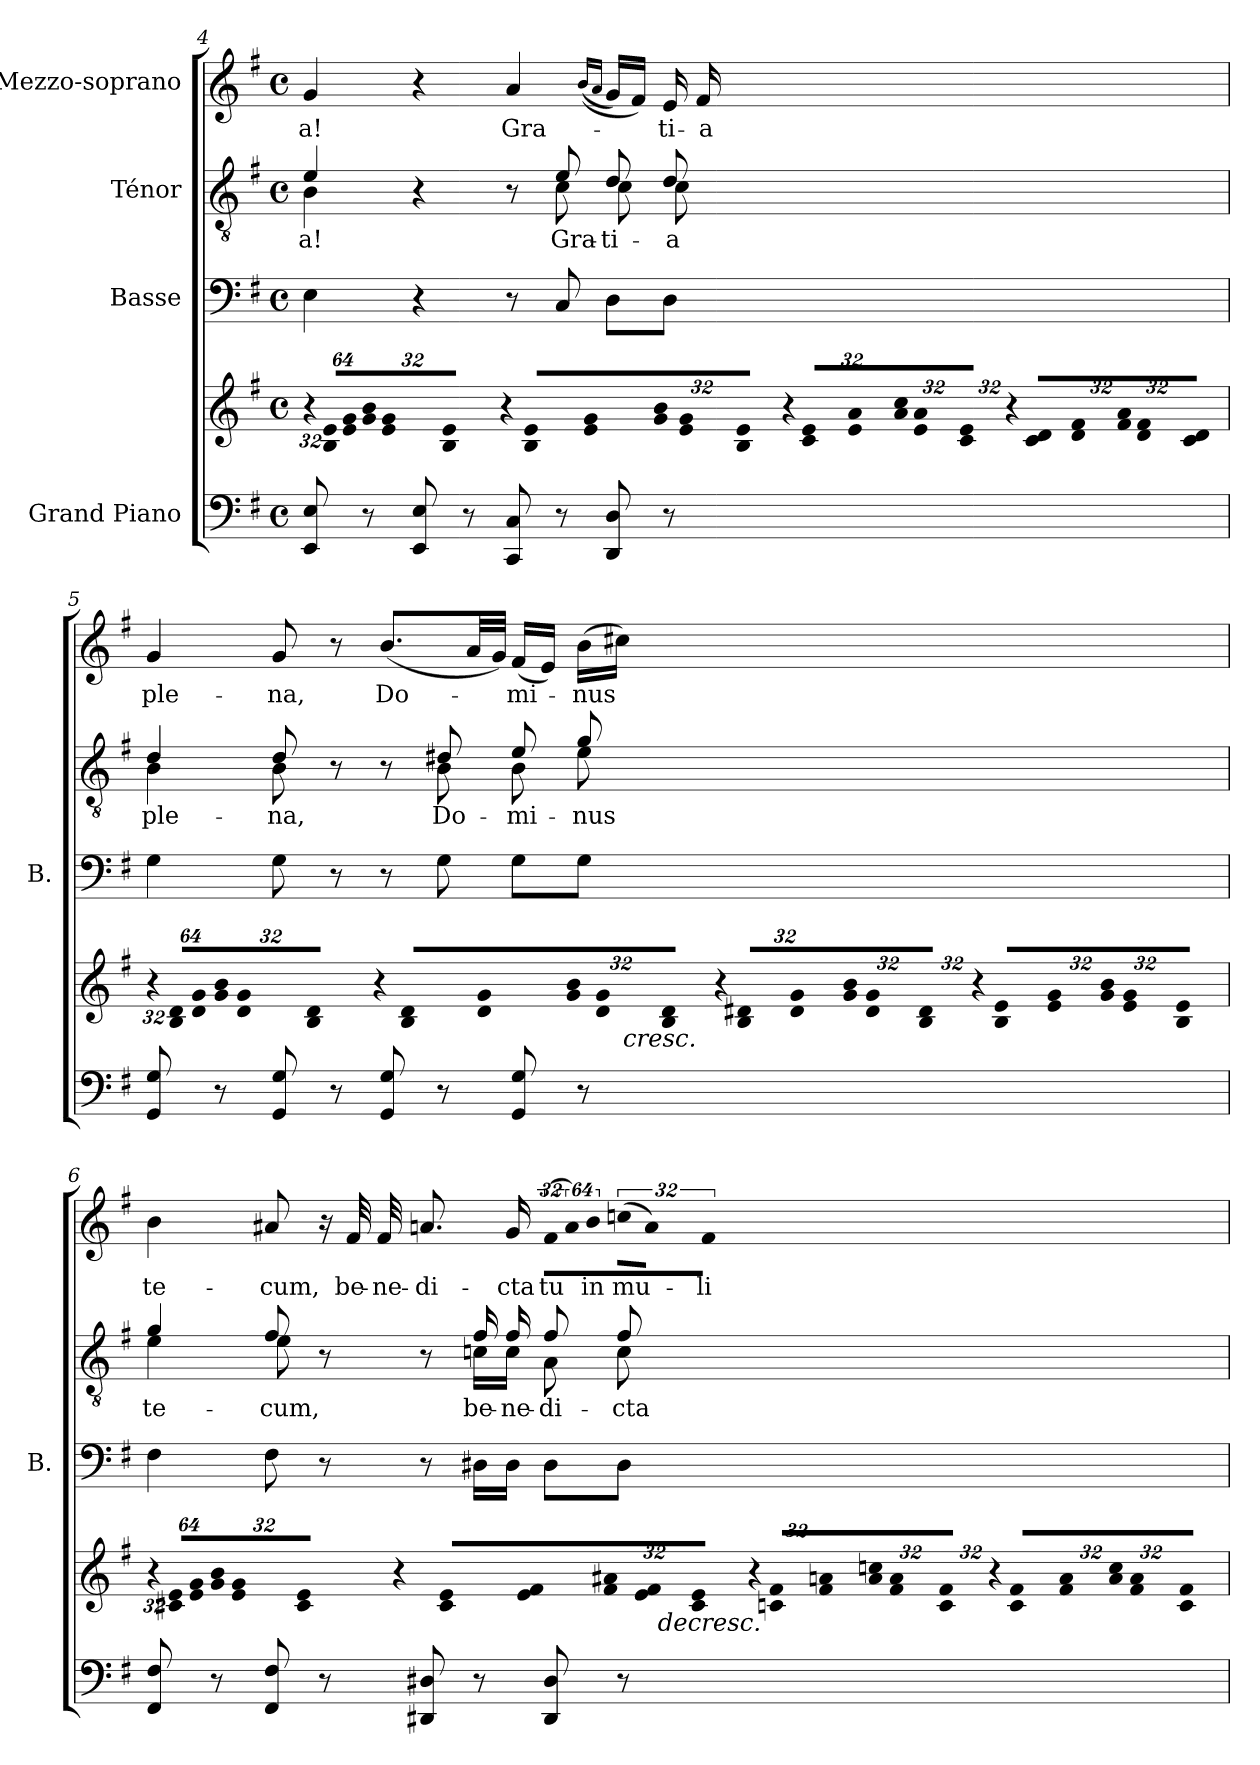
**kern	**kern	**dynam	**kern	**kern	**text	**kern	**text
*part4	*part4	*part4	*part3	*part2	*part2	*part1	*part1
*staff5	*staff4	*staff4/5	*staff3	*staff2	*staff2	*staff1	*staff1
*I"Grand Piano	*	*	*I"Basse	*I"Ténor	*	*I"Mezzo-soprano	*
*	*	*	*I'B.	*	*	*	*
*clefF4	*clefG2	*	*clefF4	*clefGv2	*	*clefG2	*
*	*	*	*	*ITrd7c12	*	*	*
*k[f#]	*k[f#]	*	*k[f#]	*k[f#]	*	*k[f#]	*
*G:	*G:	*	*G:	*G:	*	*G:	*
*M4/4	*M4/4	*	*M4/4	*M4/4	*	*M4/4	*
*met(c)	*met(c)	*	*met(c)	*met(c)	*	*met(c)	*
*	*Xbrackettup	*	*	*	*	*	*
=4	=4	=4	=4	=4	=4	=4	=4
!	!LO:N:vis=16	!	!	!	!	!	!
!	!	!	!	!	!LO:LY:b:color=#000000	!	!
*	*	*	*	*^	*	*	*
!	!	!	!	!	!	!	!	!LO:LY:b:color=#000000
8EEi/ 8Ei	512%21r	.	4Ei\	4Ei/	4BBi\	-a!	4gi/	-a!
!	!LO:N:vis=16	!	!	!	!	!	!	!
.	1024%43Bi/ 1024%43eiLL	.	.	.	.	.	.	.
!	!LO:N:vis=16	!	!	!	!	!	!	!
.	1024%43ei/ 1024%43gi	.	.	.	.	.	.	.
!	!LO:N:vis=16	!	!	!	!	!	!	!
8r	512%21gi/ 512%21bi	.	.	.	.	.	.	.
!	!LO:N:vis=16	!	!	!	!	!	!	!
.	1024%43ei/ 1024%43gi	.	.	.	.	.	.	.
!	!LO:N:vis=16	!	!	!	!	!	!	!
.	1024%43Bi/ 1024%43eiJJ	.	.	.	.	.	.	.
!	!LO:N:vis=16	!	!	!	!	!	!	!
8EEi/ 8Ei	512%21r	.	4r	4r	4ryy	.	4r	.
!	!LO:N:vis=16	!	!	!	!	!	!	!
.	1024%43Bi/ 1024%43eiLL	.	.	.	.	.	.	.
!	!LO:N:vis=16	!	!	!	!	!	!	!
.	1024%43ei/ 1024%43gi	.	.	.	.	.	.	.
!	!LO:N:vis=16	!	!	!	!	!	!	!
8r	512%21gi/ 512%21bi	.	.	.	.	.	.	.
!	!LO:N:vis=16	!	!	!	!	!	!	!
.	1024%43ei/ 1024%43gi	.	.	.	.	.	.	.
!	!LO:N:vis=16	!	!	!	!	!	!	!
.	1024%43Bi/ 1024%43eiJJ	.	.	.	.	.	.	.
!	!LO:N:vis=16	!	!	!	!	!	!	!
!	!	!	!	!	!	!	!	!LO:LY:b:color=#000000
8CCi/ 8Ci	512%21r	.	8r	8r	8ryy	.	4ai/	Gra-
!	!LO:N:vis=16	!	!	!	!	!	!	!
.	1024%43ci/ 1024%43eiLL	.	.	.	.	.	.	.
!	!LO:N:vis=16	!	!	!	!	!	!	!
.	1024%43ei/ 1024%43ai	.	.	.	.	.	.	.
!	!LO:N:vis=16	!	!	!	!	!	!	!
!	!	!	!	!	!	!LO:LY:b:color=#000000	!	!
8r	512%21ai/ 512%21cci	.	8Ci/	8Ei/	8Ci\	Gra-	.	.
!	!LO:N:vis=16	!	!	!	!	!	!	!
.	1024%43ei/ 1024%43ai	.	.	.	.	.	.	.
!	!LO:N:vis=16	!	!	!	!	!	!	!
.	1024%43ci/ 1024%43eiJJ	.	.	.	.	.	.	.
.	.	.	.	.	.	.	((16qbi/LL	.
.	.	.	.	.	.	.	16qai/JJ	.
!	!LO:N:vis=16	!	!	!	!	!	!	!
!	!	!	!	!	!	!LO:LY:b:color=#000000	!	!
8DDi/ 8Di	512%21r	.	8Di\L	8Di/	8Ci\	-ti-	16gi/LL)	.
!	!LO:N:vis=16	!	!	!	!	!	!	!
.	1024%43ci/ 1024%43diLL	.	.	.	.	.	.	.
.	.	.	.	.	.	.	16f#i/JJ)	.
!	!LO:N:vis=16	!	!	!	!	!	!	!
.	1024%43di/ 1024%43f#i	.	.	.	.	.	.	.
!	!LO:N:vis=16	!	!	!	!	!	!	!
!	!	!	!	!	!	!LO:LY:b:color=#000000	!	!
!	!	!	!	!	!	!	!	!LO:LY:b:color=#000000
8r	512%21f#i/ 512%21ai	.	8Di\J	8Di/	8Ci\	-a	16ei/	-ti-
!	!LO:N:vis=16	!	!	!	!	!	!	!
.	1024%43di/ 1024%43f#i	.	.	.	.	.	.	.
!	!	!	!	!	!	!	!	!LO:LY:b:color=#000000
.	.	.	.	.	.	.	16f#i/	-a
!	!LO:N:vis=16	!	!	!	!	!	!	!
.	1024%43ci/ 1024%43diJJ	.	.	.	.	.	.	.
!!LO:LB:g=z
=5	=5	=5	=5	=5	=5	=5	=5	=5
!	!LO:N:vis=16	!	!	!	!	!	!	!
!	!	!	!	!	!	!LO:LY:b:color=#000000	!	!
!	!	!	!	!	!	!	!	!LO:LY:b:color=#000000
8GGi/ 8Gi	512%21r	.	4Gi\	4Di/	4BBi\	ple-	4gi/	ple-
!	!LO:N:vis=16	!	!	!	!	!	!	!
.	1024%43Bi/ 1024%43diLL	.	.	.	.	.	.	.
!	!LO:N:vis=16	!	!	!	!	!	!	!
.	1024%43di/ 1024%43gi	.	.	.	.	.	.	.
!	!LO:N:vis=16	!	!	!	!	!	!	!
8r	512%21gi/ 512%21bi	[	.	.	.	.	.	.
!	!LO:N:vis=16	!	!	!	!	!	!	!
.	1024%43di/ 1024%43gi	.	.	.	.	.	.	.
!	!LO:N:vis=16	!	!	!	!	!	!	!
.	1024%43Bi/ 1024%43diJJ	.	.	.	.	.	.	.
!	!LO:N:vis=16	!	!	!	!	!	!	!
!	!	!	!	!	!	!LO:LY:b:color=#000000	!	!
!	!	!	!	!	!	!	!	!LO:LY:b:color=#000000
8GGi/ 8Gi	512%21r	.	8Gi\	8Di/	8BBi\	-na,	8gi/	-na,
!	!LO:N:vis=16	!	!	!	!	!	!	!
.	1024%43Bi/ 1024%43diLL	.	.	.	.	.	.	.
!	!LO:N:vis=16	!	!	!	!	!	!	!
.	1024%43di/ 1024%43gi	.	.	.	.	.	.	.
!	!LO:N:vis=16	!	!	!	!	!	!	!
8r	512%21gi/ 512%21bi	.	8r	8r	8ryy	.	8r	.
!	!LO:N:vis=16	!	!	!	!	!	!	!
.	1024%43di/ 1024%43gi	.	.	.	.	.	.	.
!	!LO:N:vis=16	!	!	!	!	!	!	!
.	1024%43Bi/ 1024%43diJJ	.	.	.	.	.	.	.
!	!LO:N:vis=16	!	!	!	!	!	!	!
!	!	!	!	!	!	!	!	!LO:LY:b:color=#000000
8GGi/ 8Gi	512%21r	.	8r	8r	8ryy	.	(8.bi/L	Do-
!	!LO:N:vis=16	!	!	!	!	!	!	!
.	1024%43Bi/ 1024%43d#XiLL	.	.	.	.	.	.	.
!	!LO:N:vis=16	!	!	!	!	!	!	!
.	1024%43d#i/ 1024%43gi	.	.	.	.	.	.	.
!	!LO:N:vis=16	!	!	!	!	!	!	!
!	!	!	!	!	!	!LO:LY:b:color=#000000	!	!
8r	512%21gi/ 512%21bi	.	8Gi\	8D#Xi/	8BBi\	Do-	.	.
!	!LO:N:vis=16	!	!	!	!	!	!	!
.	1024%43d#i/ 1024%43gi	.	.	.	.	.	.	.
.	.	.	.	.	.	.	32ai/LL	.
!	!LO:N:vis=16	!	!	!	!	!	!	!
.	1024%43Bi/ 1024%43d#iJJ	.	.	.	.	.	.	.
.	.	.	.	.	.	.	32gi/JJJ)	.
!	!LO:N:vis=16	!	!	!	!	!	!	!
!	!	!	!	!	!	!LO:LY:b:color=#000000	!	!
!	!	!	!	!	!	!	!	!LO:LY:b:color=#000000
8GGi/ 8Gi	512%21r	.	8Gi\L	8Ei/	8BBi\	-mi-	(16f#i/LL	-mi-
!	!LO:N:vis=16	!	!	!	!	!	!	!
.	1024%43Bi/ 1024%43eiLL	.	.	.	.	.	.	.
.	.	.	.	.	.	.	16ei/JJ)	.
!	!LO:N:vis=16	!	!	!	!	!	!	!
.	1024%43ei/ 1024%43gi	.	.	.	.	.	.	.
!	!LO:N:vis=16	!	!	!	!	!	!	!
!	!	!	!	!	!	!LO:LY:b:color=#000000	!	!
!	!	!	!	!	!	!	!	!LO:LY:b:color=#000000
8r	512%21gi/ 512%21bi	.	8Gi\J	8Gi/	8Ei\	-nus	(16bi\LL	-nus
!	!LO:N:vis=16	!	!	!	!	!	!	!
.	1024%43ei/ 1024%43gi	.	.	.	.	.	.	.
.	.	.	.	.	.	.	16cc#Xi\JJ)	.
!	!LO:N:vis=16	!LO:HP:b	!	!	!	!	!	!
.	1024%43Bi/ 1024%43eiJJ	<	.	.	.	.	.	.
=6	=6	=6	=6	=6	=6	=6	=6	=6
!	!LO:N:vis=16	!	!	!	!	!	!	!
!	!	!	!	!	!	!LO:LY:b:color=#000000	!	!
!	!	!	!	!	!	!	!	!LO:LY:b:color=#000000
*	*	*	*	*	*	*	*^	*
8FF#i/ 8F#i	512%21r	.	4F#i\	4Gi/	4Ei\	te-	4bi\	2ryy	te-
!	!LO:N:vis=16	!	!	!	!	!	!	!	!
.	1024%43c#Xi/ 1024%43eiLL	.	.	.	.	.	.	.	.
!	!LO:N:vis=16	!	!	!	!	!	!	!	!
.	1024%43ei/ 1024%43gi	.	.	.	.	.	.	.	.
!	!LO:N:vis=16	!	!	!	!	!	!	!	!
8r	512%21gi/ 512%21bi	]	.	.	.	.	.	.	.
!	!LO:N:vis=16	!	!	!	!	!	!	!	!
.	1024%43ei/ 1024%43gi	.	.	.	.	.	.	.	.
!	!LO:N:vis=16	!	!	!	!	!	!	!	!
.	1024%43c#i/ 1024%43eiJJ	.	.	.	.	.	.	.	.
!	!LO:N:vis=16	!	!	!	!	!	!	!	!
!	!	!	!	!	!	!LO:LY:b:color=#000000	!	!	!
!	!	!	!	!	!	!	!	!	!LO:LY:b:color=#000000
8FF#i/ 8F#i	512%21r	.	8F#i\	8F#i/	8Ei\	-cum,	8a#Xi/	.	-cum,
!	!LO:N:vis=16	!	!	!	!	!	!	!	!
.	1024%43c#i/ 1024%43eiLL	.	.	.	.	.	.	.	.
!	!LO:N:vis=16	!	!	!	!	!	!	!	!
.	1024%43ei/ 1024%43f#i	.	.	.	.	.	.	.	.
!	!LO:N:vis=16	!	!	!	!	!	!	!	!
8r	512%21f#i/ 512%21a#Xi	.	8r	8r	8ryy	.	16r	.	.
!	!LO:N:vis=16	!	!	!	!	!	!	!	!
.	1024%43ei/ 1024%43f#i	.	.	.	.	.	.	.	.
!	!	!	!	!	!	!	!	!	!LO:LY:b:color=#000000
.	.	.	.	.	.	.	32f#i/	.	be-
!	!LO:N:vis=16	!	!	!	!	!	!	!	!
.	1024%43c#i/ 1024%43eiJJ	.	.	.	.	.	.	.	.
!	!	!	!	!	!	!	!	!	!LO:LY:b:color=#000000
.	.	.	.	.	.	.	32f#i/	.	-ne-
!	!LO:N:vis=16	!	!	!	!	!	!	!	!
!	!	!	!	!	!	!	!	!	!LO:LY:b:color=#000000
8DD#Xi/ 8D#Xi	512%21r	.	8r	8r	8ryy	.	8.ani/	2ryy	-di-
!	!LO:N:vis=16	!	!	!	!	!	!	!	!
.	1024%43cni/ 1024%43f#iLL	.	.	.	.	.	.	.	.
!	!LO:N:vis=16	!	!	!	!	!	!	!	!
.	1024%43f#i/ 1024%43ani	.	.	.	.	.	.	.	.
!	!LO:N:vis=16	!	!	!	!	!	!	!	!
!	!	!	!	!	!	!LO:LY:b:color=#000000	!	!	!
8r	512%21ai/ 512%21ccni	.	16D#Xi\LL	16F#i/	16Cni\LL	be-	.	.	.
!	!LO:N:vis=16	!	!	!	!	!	!	!	!
.	1024%43f#i/ 1024%43ai	.	.	.	.	.	.	.	.
!	!	!	!	!	!	!LO:LY:b:color=#000000	!	!	!
!	!	!	!	!	!	!	!	!	!LO:LY:b:color=#000000
.	.	.	16D#i\JJ	16F#i/	16Ci\JJ	-ne-	16gi/	.	-cta
!	!LO:N:vis=16	!	!	!	!	!	!	!	!
.	1024%43ci/ 1024%43f#iJJ	.	.	.	.	.	.	.	.
!	!LO:N:vis=16	!	!	!	!	!	!	!	!
!	!	!	!	!	!	!LO:LY:b:color=#000000	!LO:N:vis=16	!	!
!	!	!	!	!	!	!	!	!	!LO:LY:b:color=#000000
8DD#i/ 8D#i	512%21r	.	8D#i\L	8F#i/	8AAi\	-di-	(512%21f#i/LL	.	tu
!	!LO:N:vis=16	!	!	!	!	!	!LO:N:vis=16	!	!
.	1024%43ci/ 1024%43f#iLL	.	.	.	.	.	1024%43ai/JJ)	.	.
!	!LO:N:vis=16	!	!	!	!	!	!LO:N:vis=16	!	!
!	!	!	!	!	!	!	!	!	!LO:LY:b:color=#000000
.	1024%43f#i/ 1024%43ai	.	.	.	.	.	1024%43bi\	.	in
!	!LO:N:vis=16	!	!	!	!	!	!	!	!
!	!	!	!	!	!	!LO:LY:b:color=#000000	!LO:N:vis=16	!	!
!	!	!	!	!	!	!	!	!	!LO:LY:b:color=#000000
8r	512%21ai/ 512%21cci	.	8D#i\J	8F#i/	8Ci\	-cta	(512%21ccni\LL	.	mu-
!	!LO:N:vis=16	!	!	!	!	!	!LO:N:vis=16	!	!
.	1024%43f#i/ 1024%43ai	.	.	.	.	.	1024%43ai\JJ)	.	.
!	!LO:N:vis=16	!LO:HP:b	!	!	!	!	!LO:N:vis=16	!	!
!	!	!	!	!	!	!	!	!	!LO:LY:b:color=#000000
.	1024%43ci/ 1024%43f#iJJ	>	.	.	.	.	1024%43f#i\	.	-li-
*	*	*	*	*v	*v	*	*	*	*
*	*	*	*	*	*	*v	*v	*
=	=	=	=	=	=	=	=
*-	*-	*-	*-	*-	*-	*-	*-
